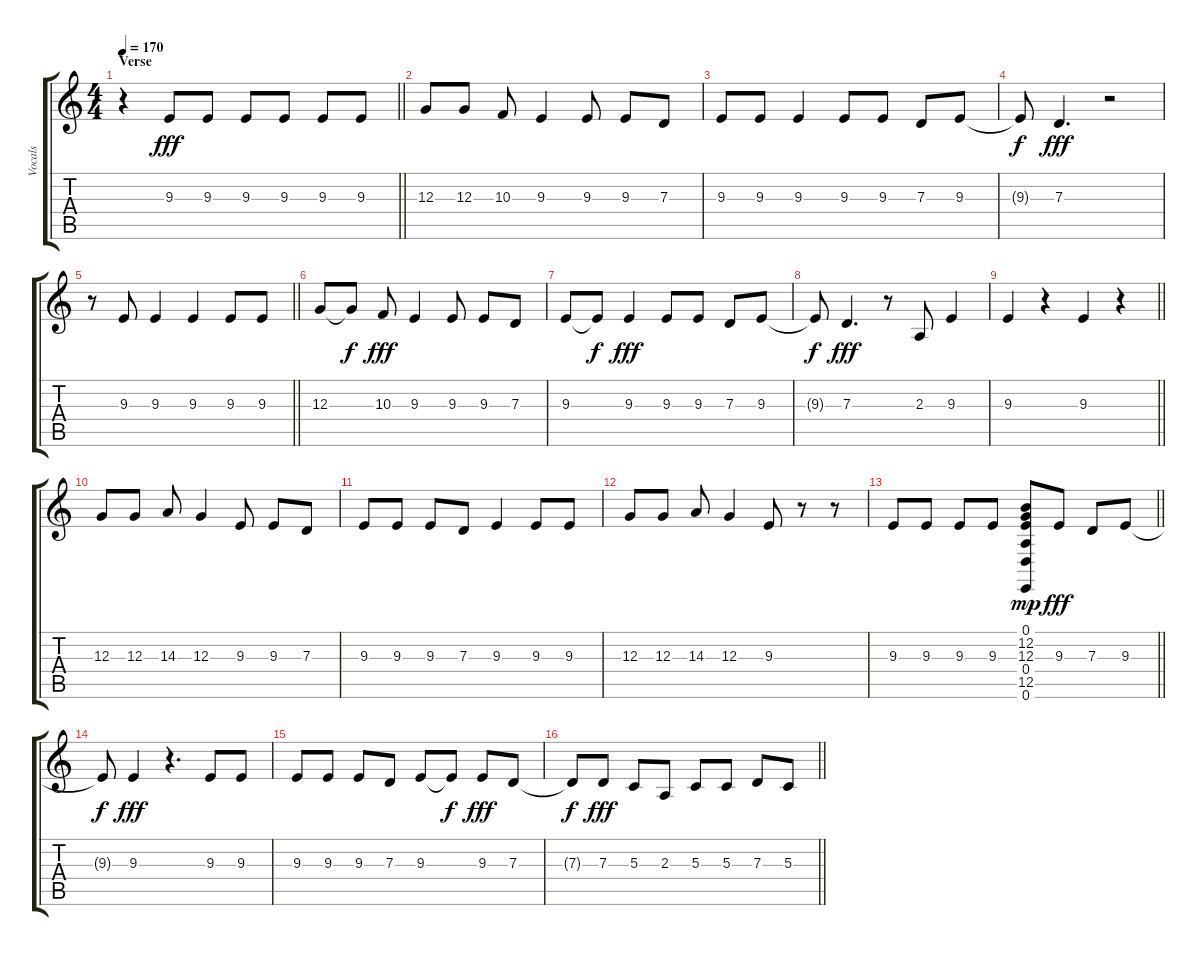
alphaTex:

\track ("Vocals" "Vocals") {instrument tenorsax}
\staff {score tabs}
\tuning (E4 B3 G3 D3 A2 E2) {hide}
\ts (4 4)
\section ("" "Verse")
\tempo 170
\clef g2
\barLineRight lightlight
\ks c
r.4{dy mp} 9.3.8{dy fff} 9.3.8 9.3.8 9.3.8 9.3.8 9.3.8 |
12.3.8 12.3.8 10.3.8 9.3.4 9.3.8 9.3.8 7.3.8 |
9.3.8 9.3.8 9.3.4 9.3.8 9.3.8 7.3.8 9.3.8 |
9.3{t}.8{dy f} 7.3.4{d dy fff} r.2 |
\barLineRight lightlight
r.8 9.3.8 9.3.4 9.3.4 9.3.8 9.3.8 |
12.3.8 12.3{t}.8{dy f} 10.3.8{dy fff} 9.3.4 9.3.8 9.3.8 7.3.8 |
9.3.8 9.3{t}.8{dy f} 9.3.4{dy fff} 9.3.8 9.3.8 7.3.8 9.3.8 |
9.3{t}.8{dy f} 7.3.4{d dy fff} r.8 2.3.8 9.3.4 |
\barLineRight lightlight
9.3.4 r.4 9.3.4 r.4 |
12.3.8 12.3.8 14.3.8 12.3.4 9.3.8 9.3.8 7.3.8 |
9.3.8 9.3.8 9.3.8 7.3.8 9.3.4 9.3.8 9.3.8 |
12.3.8 12.3.8 14.3.8 12.3.4 9.3.8 r.8 r.8 |
\barLineRight lightlight
9.3.8 9.3.8 9.3.8 9.3.8 (0.1 12.2 12.3 0.4 12.5 0.6).8{dy mp instrument gunshot} 9.3.8{dy fff instrument tenorsax} 7.3.8 9.3.8 |
9.3{t}.8{dy f} 9.3.4{dy fff} r.4{d} 9.3.8 9.3.8 |
9.3.8 9.3.8 9.3.8 7.3.8 9.3.8 9.3{t}.8{dy f} 9.3.8{dy fff} 7.3.8 |
\barLineRight lightlight
7.3{t}.8{dy f} 7.3.8{dy fff} 5.3.8 2.3.8 5.3.8 5.3.8 7.3.8 5.3.8
